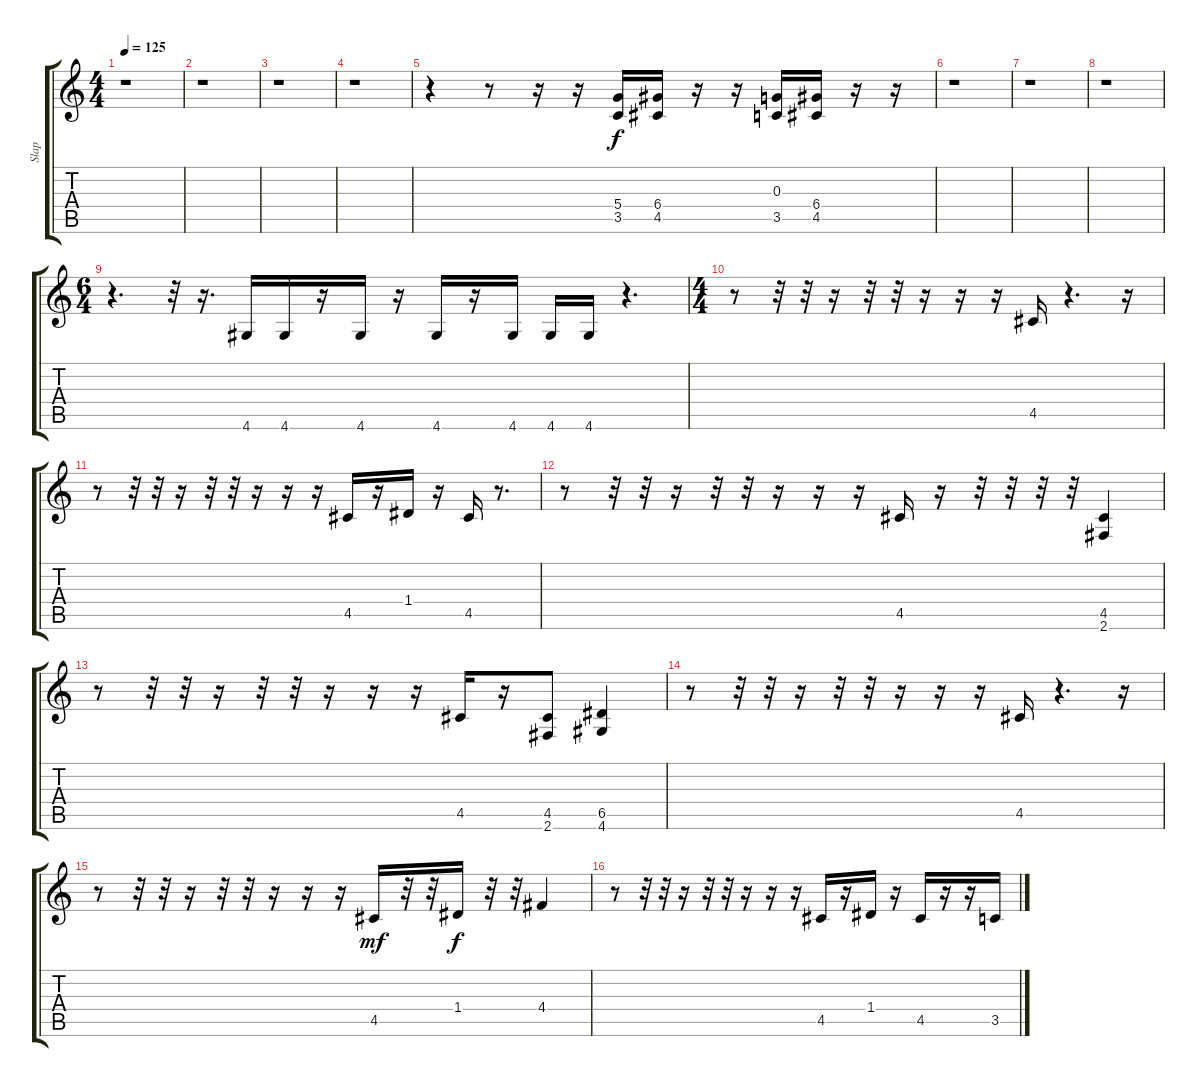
\track ("Slap" "Slap") {instrument slapbass2}
\staff {score tabs}
\tuning (E4 B3 G3 D3 A2 E2) {hide}
\ts (4 4)
\tempo 125
\clef g2
\ks c
r.1{dy f instrument slapbass2} |
r.1 |
r.1 |
r.1 |
r.4 r.8 r.16 r.16 (5.4 3.5).16 (6.4 4.5).16 r.16 r.16 (0.3 3.5).16 (6.4 4.5).16 r.16 r.16 |
r.1 |
r.1 |
r.1 |
\ts (6 4)
r.4{d} r.32 r.16{d} 4.6.16 4.6.16 r.16 4.6.16 r.16 4.6.16 r.16 4.6.16 4.6.16 4.6.16 r.4{d} |
\ts (4 4)
r.8 r.32 r.32 r.16 r.32 r.32 r.16 r.16 r.16 4.5.16 r.4{d} r.16 |
r.8 r.32 r.32 r.16 r.32 r.32 r.16 r.16 r.16 4.5.16 r.16 1.4.16 r.16 4.5.16 r.8{d} |
r.8 r.32 r.32 r.16 r.32 r.32 r.16 r.16 r.16 4.5.16 r.16 r.32 r.32 r.32 r.32 (4.5 2.6).4 |
r.8 r.32 r.32 r.16 r.32 r.32 r.16 r.16 r.16 4.5.16 r.16 (4.5 2.6).8 (6.5 4.6).4 |
r.8 r.32 r.32 r.16 r.32 r.32 r.16 r.16 r.16 4.5.16 r.4{d} r.16 |
r.8 r.32 r.32 r.16 r.32 r.32 r.16 r.16 r.16 4.5.16{dy mf} r.32 r.32 1.4.16{dy f} r.32 r.32 4.4.4 |
r.8 r.32 r.32 r.16 r.32 r.32 r.16 r.16 r.16 4.5.16 r.16 1.4.16 r.16 4.5.16 r.16 r.16 3.5.16
